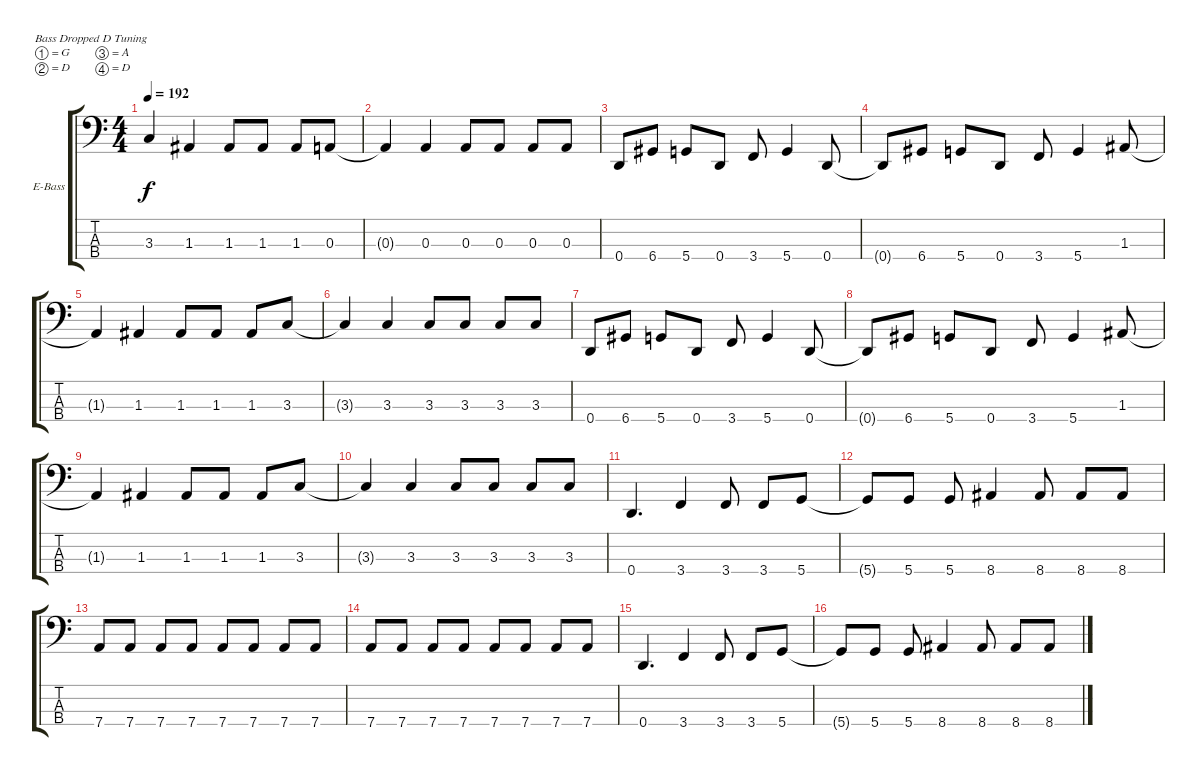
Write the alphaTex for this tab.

\defaultSystemsLayout 4
\bracketExtendMode groupsimilarinstruments
\firstSystemTrackNameOrientation horizontal
\otherSystemsTrackNameOrientation horizontal
\track ("Electric Bass" "E-Bass") {instrument electricbassfinger}
\staff {score tabs}
\tuning (G2 D2 A1 D1)
\ts (4 4)
\tempo 192
\clef f4
\ks c
3.3{t}.4{dy f} 1.3.4 1.3.8 1.3.8 1.3.8 0.3.8 |
0.3{t}.4 0.3.4 0.3.8 0.3.8 0.3.8 0.3.8 |
0.4.8 6.4.8 5.4.8 0.4.8 3.4.8 5.4.4 0.4.8 |
0.4{t}.8 6.4.8 5.4.8 0.4.8 3.4.8 5.4.4 1.3.8 |
1.3{t}.4 1.3.4 1.3.8 1.3.8 1.3.8 3.3.8 |
3.3{t}.4 3.3.4 3.3.8 3.3.8 3.3.8 3.3.8 |
0.4.8 6.4.8 5.4.8 0.4.8 3.4.8 5.4.4 0.4.8 |
0.4{t}.8 6.4.8 5.4.8 0.4.8 3.4.8 5.4.4 1.3.8 |
1.3{t}.4 1.3.4 1.3.8 1.3.8 1.3.8 3.3.8 |
3.3{t}.4 3.3.4 3.3.8 3.3.8 3.3.8 3.3.8 |
0.4.4{d} 3.4.4 3.4.8 3.4.8 5.4.8 |
5.4{t}.8 5.4.8 5.4.8 8.4.4 8.4.8 8.4.8 8.4.8 |
7.4.8 7.4.8 7.4.8 7.4.8 7.4.8 7.4.8 7.4.8 7.4.8 |
7.4.8 7.4.8 7.4.8 7.4.8 7.4.8 7.4.8 7.4.8 7.4.8 |
0.4.4{d} 3.4.4 3.4.8 3.4.8 5.4.8 |
5.4{t}.8 5.4.8 5.4.8 8.4.4 8.4.8 8.4.8 8.4.8
